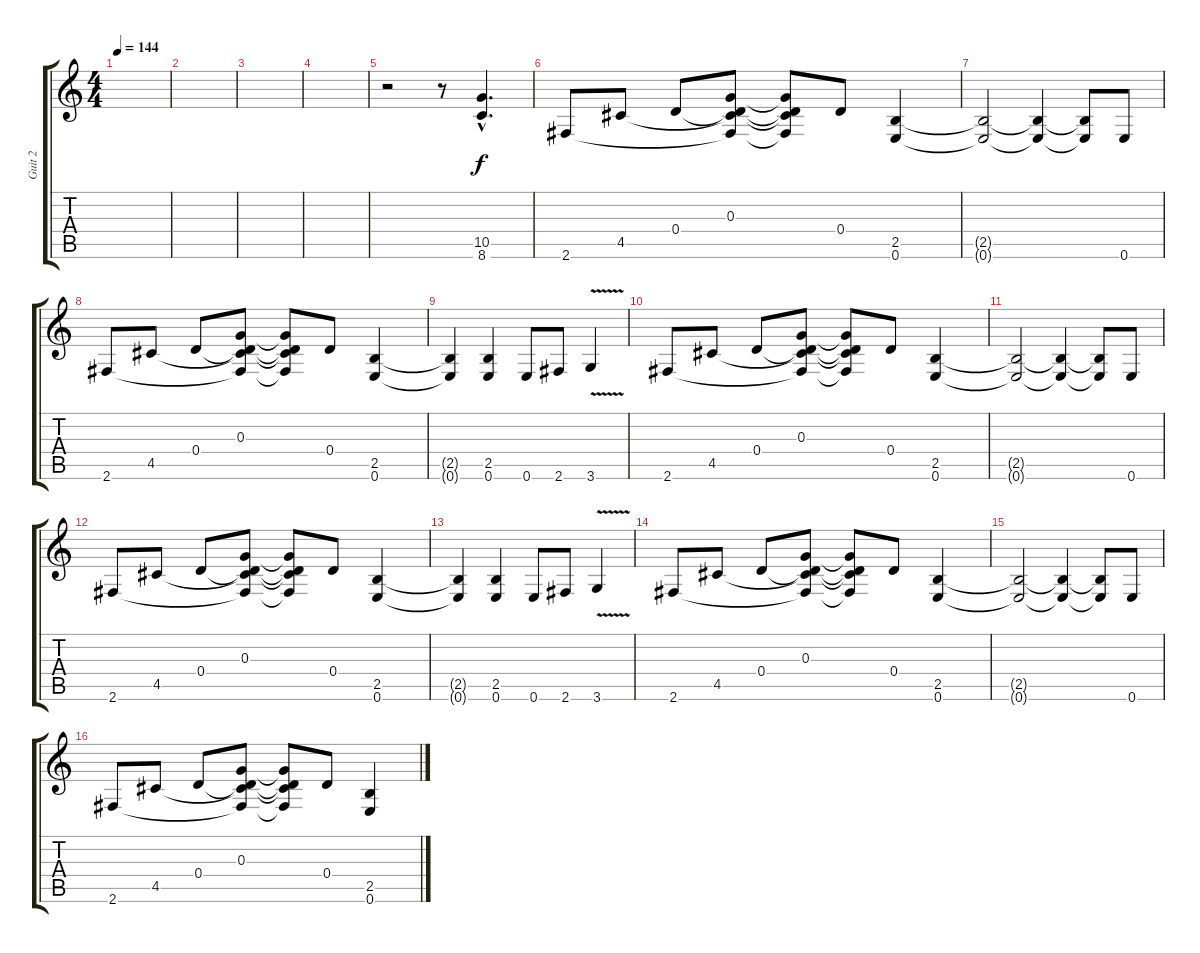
\track ("Guit 2" "Guit 2") {instrument distortionguitar}
\staff {score tabs}
\tuning (E4 B3 G3 D3 A2 E2) {hide}
\ts (4 4)
\tempo 144
\clef g2
\ks c
|
|
|
|
r.2 r.8 (10.5{hac} 8.6{hac}).4{d} |
2.6.8 4.5.8 0.4.8 (0.3 0.4{t} 4.5{t} 2.6{t}).8 (0.3{t} 0.4{t} 4.5{t} 2.6{t}).8 0.4.8 (2.5 0.6).4 |
(2.5{t} 0.6{t}).2 (2.5{t} 0.6{t}).4 (2.5{t} 0.6{t}).8 0.6.8 |
2.6.8 4.5.8 0.4.8 (0.3 0.4{t} 4.5{t} 2.6{t}).8 (0.3{t} 0.4{t} 4.5{t} 2.6{t}).8 0.4.8 (2.5 0.6).4 |
(2.5{t} 0.6{t}).4 (2.5 0.6).4 0.6.8 2.6.8 3.6{v}.4 |
2.6.8 4.5.8 0.4.8 (0.3 0.4{t} 4.5{t} 2.6{t}).8 (0.3{t} 0.4{t} 4.5{t} 2.6{t}).8 0.4.8 (2.5 0.6).4 |
(2.5{t} 0.6{t}).2 (2.5{t} 0.6{t}).4 (2.5{t} 0.6{t}).8 0.6.8 |
2.6.8 4.5.8 0.4.8 (0.3 0.4{t} 4.5{t} 2.6{t}).8 (0.3{t} 0.4{t} 4.5{t} 2.6{t}).8 0.4.8 (2.5 0.6).4 |
(2.5{t} 0.6{t}).4 (2.5 0.6).4 0.6.8 2.6.8 3.6{v}.4 |
2.6.8 4.5.8 0.4.8 (0.3 0.4{t} 4.5{t} 2.6{t}).8 (0.3{t} 0.4{t} 4.5{t} 2.6{t}).8 0.4.8 (2.5 0.6).4 |
(2.5{t} 0.6{t}).2 (2.5{t} 0.6{t}).4 (2.5{t} 0.6{t}).8 0.6.8 |
2.6.8 4.5.8 0.4.8 (0.3 0.4{t} 4.5{t} 2.6{t}).8 (0.3{t} 0.4{t} 4.5{t} 2.6{t}).8 0.4.8 (2.5 0.6).4
